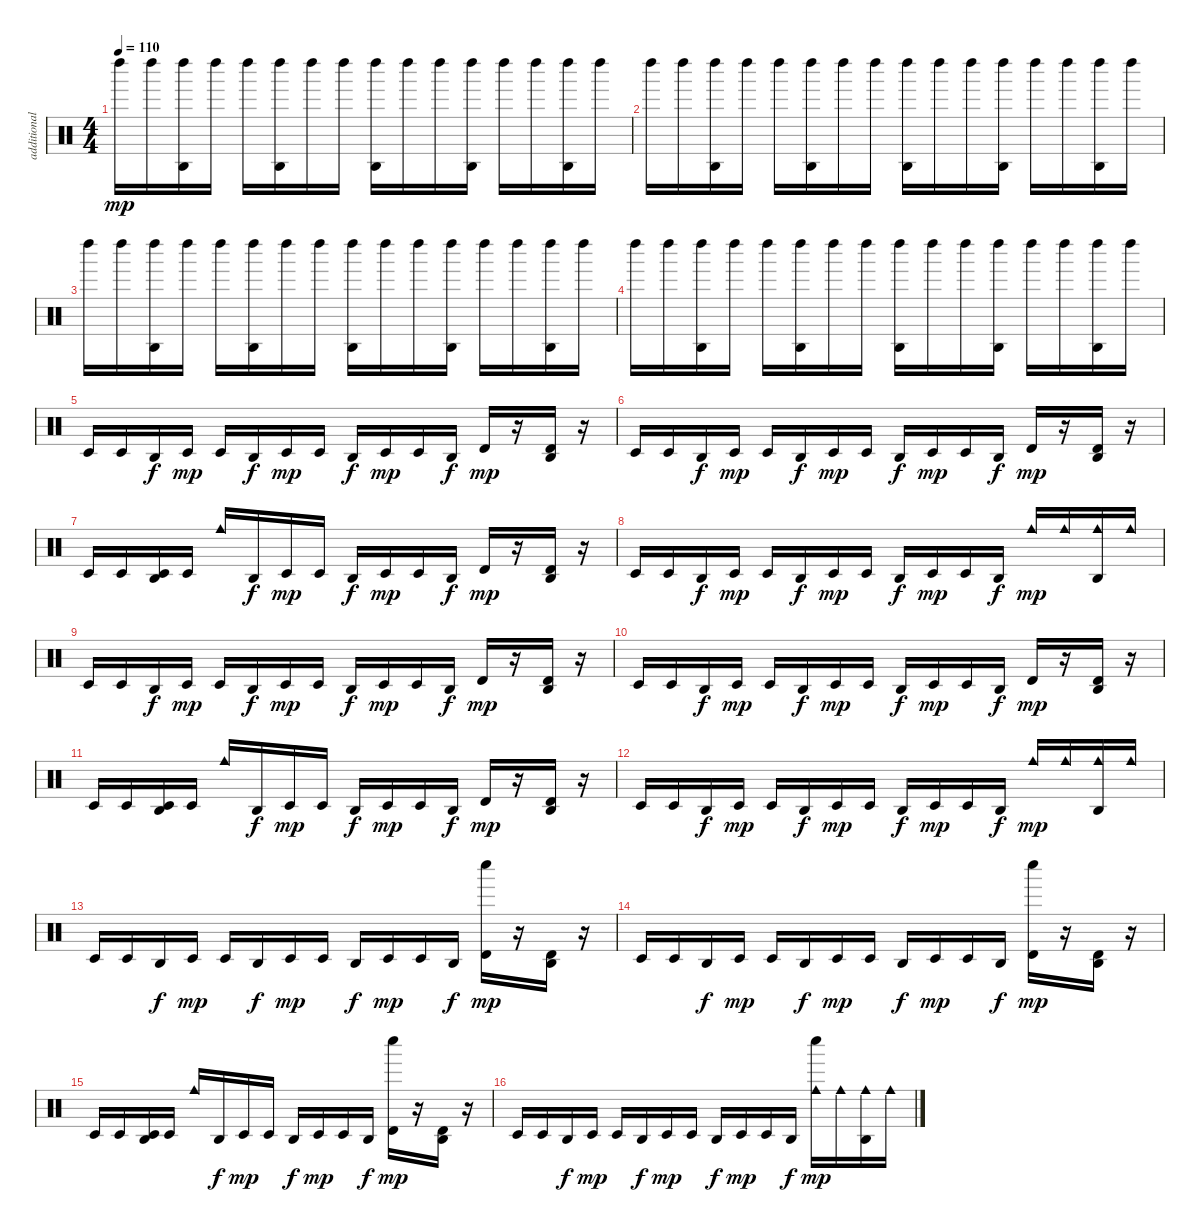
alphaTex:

\track ("additional drums" "additional") {instrument percussion}
\staff {score}
\articulation defaults
\ts (4 4)
\tempo 110
\clef neutral
\ks c "Left Maraca (hit)".16{dy mp} "Left Maraca (hit)".16
("Agogo high (hit)" "Left Maraca (hit)").16 "Left Maraca (hit)".16 "Left Maraca (hit)".16 ("Agogo high (hit)" "Left Maraca (hit)").16 "Left Maraca (hit)".16 "Left Maraca (hit)".16 ("Agogo high (hit)" "Left Maraca (hit)").16 "Left Maraca (hit)".16 "Left Maraca (hit)".16 ("Agogo high (hit)" "Left Maraca (hit)").16 "Left Maraca (hit)".16 "Left Maraca (hit)".16 ("Agogo high (hit)" "Left Maraca (hit)").16 "Left Maraca (hit)".16 |
"Left Maraca (hit)".16 "Left Maraca (hit)".16 ("Agogo high (hit)" "Left Maraca (hit)").16 "Left Maraca (hit)".16 "Left Maraca (hit)".16 ("Agogo high (hit)" "Left Maraca (hit)").16 "Left Maraca (hit)".16 "Left Maraca (hit)".16 ("Agogo high (hit)" "Left Maraca (hit)").16 "Left Maraca (hit)".16 "Left Maraca (hit)".16 ("Agogo high (hit)" "Left Maraca (hit)").16 "Left Maraca (hit)".16 "Left Maraca (hit)".16 ("Agogo high (hit)" "Left Maraca (hit)").16 "Left Maraca (hit)".16 |
"Left Maraca (hit)".16 "Left Maraca (hit)".16 ("Agogo high (hit)" "Left Maraca (hit)").16 "Left Maraca (hit)".16 "Left Maraca (hit)".16 ("Agogo high (hit)" "Left Maraca (hit)").16 "Left Maraca (hit)".16 "Left Maraca (hit)".16 ("Agogo high (hit)" "Left Maraca (hit)").16 "Left Maraca (hit)".16 "Left Maraca (hit)".16 ("Agogo high (hit)" "Left Maraca (hit)").16 "Left Maraca (hit)".16 "Left Maraca (hit)".16 ("Agogo high (hit)" "Left Maraca (hit)").16 "Left Maraca (hit)".16 |
"Left Maraca (hit)".16 "Left Maraca (hit)".16 ("Agogo high (hit)" "Left Maraca (hit)").16 "Left Maraca (hit)".16 "Left Maraca (hit)".16 ("Agogo high (hit)" "Left Maraca (hit)").16 "Left Maraca (hit)".16 "Left Maraca (hit)".16 ("Agogo high (hit)" "Left Maraca (hit)").16 "Left Maraca (hit)".16 "Left Maraca (hit)".16 ("Agogo high (hit)" "Left Maraca (hit)").16 "Left Maraca (hit)".16 "Left Maraca (hit)".16 ("Agogo high (hit)" "Left Maraca (hit)").16 "Left Maraca (hit)".16 |
"Timbale low (hit)".16 "Timbale low (hit)".16 "Agogo high (hit)".16{dy f} "Timbale low (hit)".16{dy mp} "Timbale low (hit)".16 "Agogo high (hit)".16{dy f} "Timbale low (hit)".16{dy mp} "Timbale low (hit)".16 "Agogo high (hit)".16{dy f} "Timbale low (hit)".16{dy mp} "Timbale low (hit)".16 "Agogo high (hit)".16{dy f} "Timbale high (hit)".16{dy mp} r.16 ("Agogo high (hit)" "Timbale high (hit)").16 r.16 |
"Timbale low (hit)".16 "Timbale low (hit)".16 "Agogo high (hit)".16{dy f} "Timbale low (hit)".16{dy mp} "Timbale low (hit)".16 "Agogo high (hit)".16{dy f} "Timbale low (hit)".16{dy mp} "Timbale low (hit)".16 "Agogo high (hit)".16{dy f} "Timbale low (hit)".16{dy mp} "Timbale low (hit)".16 "Agogo high (hit)".16{dy f} "Timbale high (hit)".16{dy mp} r.16 ("Agogo high (hit)" "Timbale high (hit)").16 r.16 |
"Timbale low (hit)".16 "Timbale low (hit)".16 ("Agogo high (hit)" "Timbale low (hit)").16 "Timbale low (hit)".16 "Cowbell medium (hit)".16 "Agogo high (hit)".16{dy f} "Timbale low (hit)".16{dy mp} "Timbale low (hit)".16 "Agogo high (hit)".16{dy f} "Timbale low (hit)".16{dy mp} "Timbale low (hit)".16 "Agogo high (hit)".16{dy f} "Timbale high (hit)".16{dy mp} r.16 ("Agogo high (hit)" "Timbale high (hit)").16 r.16 |
"Timbale low (hit)".16 "Timbale low (hit)".16 "Agogo high (hit)".16{dy f} "Timbale low (hit)".16{dy mp} "Timbale low (hit)".16 "Agogo high (hit)".16{dy f} "Timbale low (hit)".16{dy mp} "Timbale low (hit)".16 "Agogo high (hit)".16{dy f} "Timbale low (hit)".16{dy mp} "Timbale low (hit)".16 "Agogo high (hit)".16{dy f} "Cowbell medium (hit)".16{dy mp} "Cowbell medium (hit)".16 ("Agogo high (hit)" "Cowbell medium (hit)").16 "Cowbell medium (hit)".16 |
"Timbale low (hit)".16 "Timbale low (hit)".16 "Agogo high (hit)".16{dy f} "Timbale low (hit)".16{dy mp} "Timbale low (hit)".16 "Agogo high (hit)".16{dy f} "Timbale low (hit)".16{dy mp} "Timbale low (hit)".16 "Agogo high (hit)".16{dy f} "Timbale low (hit)".16{dy mp} "Timbale low (hit)".16 "Agogo high (hit)".16{dy f} "Timbale high (hit)".16{dy mp} r.16 ("Agogo high (hit)" "Timbale high (hit)").16 r.16 |
"Timbale low (hit)".16 "Timbale low (hit)".16 "Agogo high (hit)".16{dy f} "Timbale low (hit)".16{dy mp} "Timbale low (hit)".16 "Agogo high (hit)".16{dy f} "Timbale low (hit)".16{dy mp} "Timbale low (hit)".16 "Agogo high (hit)".16{dy f} "Timbale low (hit)".16{dy mp} "Timbale low (hit)".16 "Agogo high (hit)".16{dy f} "Timbale high (hit)".16{dy mp} r.16 ("Agogo high (hit)" "Timbale high (hit)").16 r.16 |
"Timbale low (hit)".16 "Timbale low (hit)".16 ("Agogo high (hit)" "Timbale low (hit)").16 "Timbale low (hit)".16 "Cowbell medium (hit)".16 "Agogo high (hit)".16{dy f} "Timbale low (hit)".16{dy mp} "Timbale low (hit)".16 "Agogo high (hit)".16{dy f} "Timbale low (hit)".16{dy mp} "Timbale low (hit)".16 "Agogo high (hit)".16{dy f} "Timbale high (hit)".16{dy mp} r.16 ("Agogo high (hit)" "Timbale high (hit)").16 r.16 |
"Timbale low (hit)".16 "Timbale low (hit)".16 "Agogo high (hit)".16{dy f} "Timbale low (hit)".16{dy mp} "Timbale low (hit)".16 "Agogo high (hit)".16{dy f} "Timbale low (hit)".16{dy mp} "Timbale low (hit)".16 "Agogo high (hit)".16{dy f} "Timbale low (hit)".16{dy mp} "Timbale low (hit)".16 "Agogo high (hit)".16{dy f} "Cowbell medium (hit)".16{dy mp} "Cowbell medium (hit)".16 ("Agogo high (hit)" "Cowbell medium (hit)").16 "Cowbell medium (hit)".16 |
"Timbale low (hit)".16 "Timbale low (hit)".16 "Agogo high (hit)".16{dy f} "Timbale low (hit)".16{dy mp} "Timbale low (hit)".16 "Agogo high (hit)".16{dy f} "Timbale low (hit)".16{dy mp} "Timbale low (hit)".16 "Agogo high (hit)".16{dy f} "Timbale low (hit)".16{dy mp} "Timbale low (hit)".16 "Agogo high (hit)".16{dy f} ("Whistle low (hit)" "Timbale high (hit)").16{dy mp} r.16 ("Agogo high (hit)" "Timbale high (hit)").16 r.16 |
"Timbale low (hit)".16 "Timbale low (hit)".16 "Agogo high (hit)".16{dy f} "Timbale low (hit)".16{dy mp} "Timbale low (hit)".16 "Agogo high (hit)".16{dy f} "Timbale low (hit)".16{dy mp} "Timbale low (hit)".16 "Agogo high (hit)".16{dy f} "Timbale low (hit)".16{dy mp} "Timbale low (hit)".16 "Agogo high (hit)".16{dy f} ("Whistle low (hit)" "Timbale high (hit)").16{dy mp} r.16 ("Agogo high (hit)" "Timbale high (hit)").16 r.16 |
"Timbale low (hit)".16 "Timbale low (hit)".16 ("Agogo high (hit)" "Timbale low (hit)").16 "Timbale low (hit)".16 "Cowbell medium (hit)".16 "Agogo high (hit)".16{dy f} "Timbale low (hit)".16{dy mp} "Timbale low (hit)".16 "Agogo high (hit)".16{dy f} "Timbale low (hit)".16{dy mp} "Timbale low (hit)".16 "Agogo high (hit)".16{dy f} ("Whistle low (hit)" "Timbale high (hit)").16{dy mp} r.16 ("Agogo high (hit)" "Timbale high (hit)").16 r.16 |
"Timbale low (hit)".16 "Timbale low (hit)".16 "Agogo high (hit)".16{dy f} "Timbale low (hit)".16{dy mp} "Timbale low (hit)".16 "Agogo high (hit)".16{dy f} "Timbale low (hit)".16{dy mp} "Timbale low (hit)".16 "Agogo high (hit)".16{dy f} "Timbale low (hit)".16{dy mp} "Timbale low (hit)".16 "Agogo high (hit)".16{dy f} ("Whistle low (hit)" "Cowbell medium (hit)").16{dy mp} "Cowbell medium (hit)".16 ("Agogo high (hit)" "Cowbell medium (hit)").16 "Cowbell medium (hit)".16
